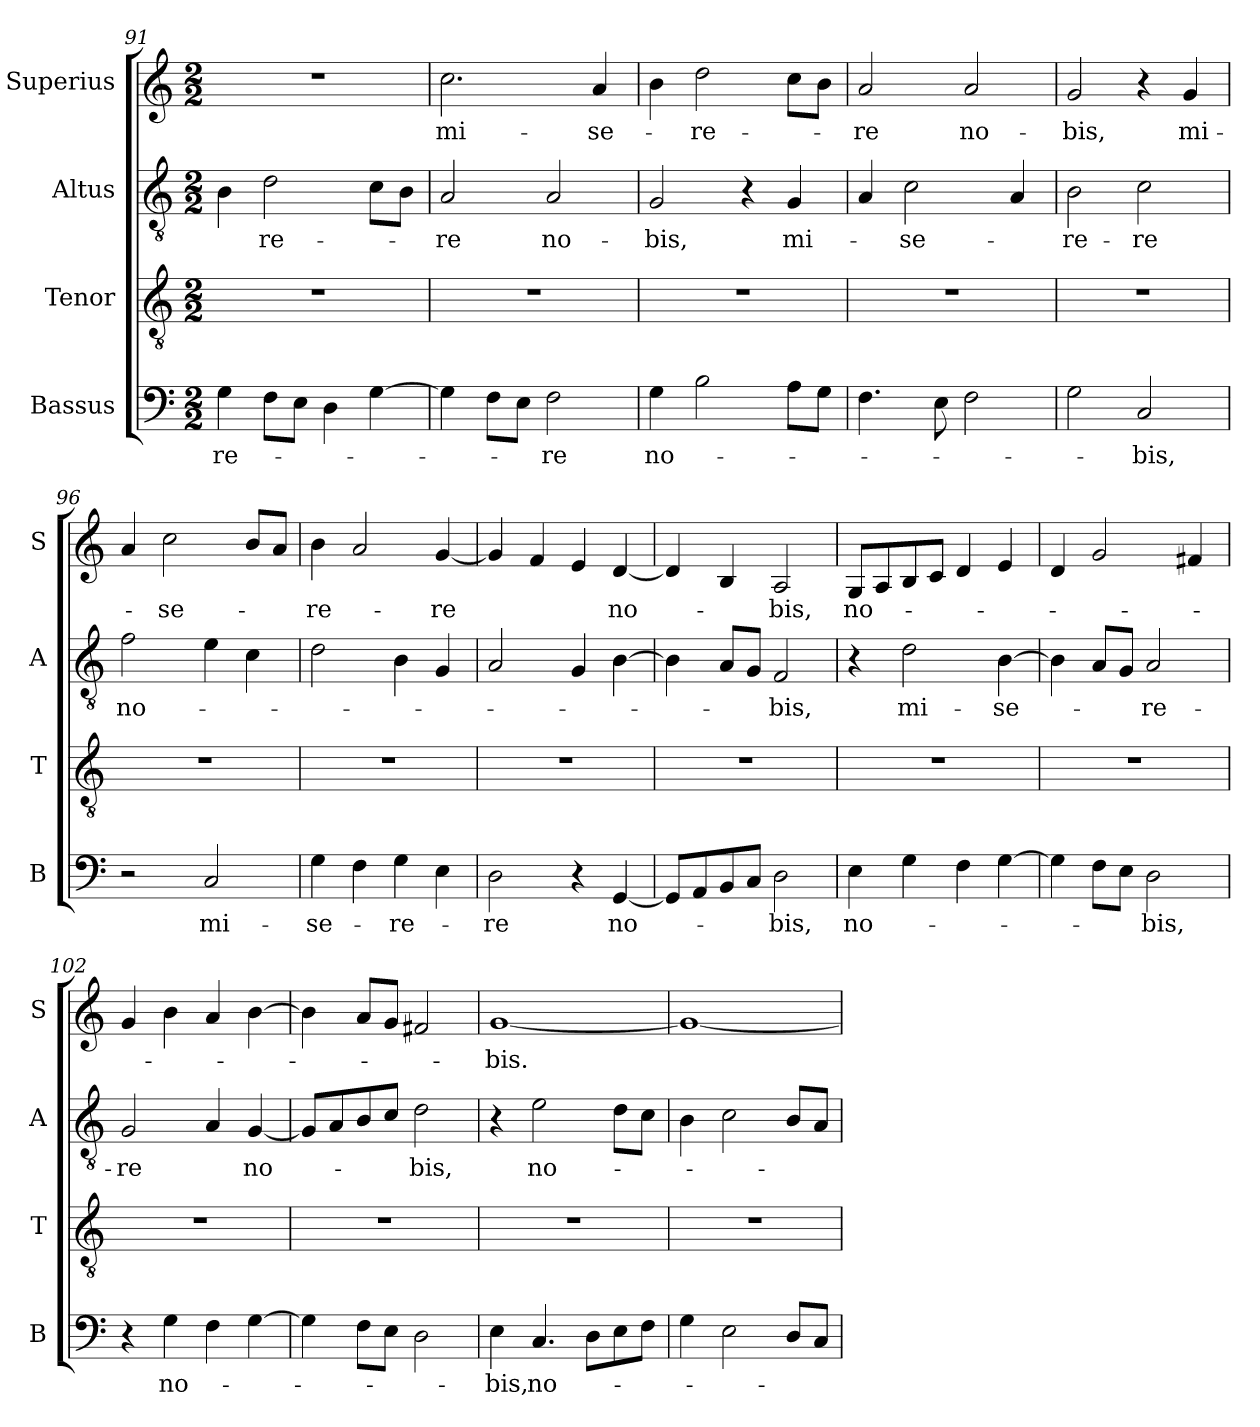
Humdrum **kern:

**kern	**text	**kern	**kern	**text	**kern	**text
*part4	*part4	*part3	*part2	*part2	*part1	*part1
*staff4	*staff4	*staff3	*staff2	*staff2	*staff1	*staff1
*I"Bassus	*	*I"Tenor	*I"Altus	*	*I"Superius	*
*I'B	*	*I'T	*I'A	*	*I'S	*
*clefF4	*	*clefGv2	*clefGv2	*	*clefG2	*
*k[]	*	*k[]	*k[]	*	*k[]	*
*M2/2	*	*M2/2	*M2/2	*	*M2/2	*
=91	=91	=91	=91	=91	=91	=91
!	!LO:LY:i	!	!	!	!	!
4G	-re-	1r	4B	.	1r	.
!	!	!	!	!LO:LY:i	!	!
8FL	.	.	2d	-re-	.	.
8EJ	.	.	.	.	.	.
4D	.	.	.	.	.	.
[4G	.	.	8cL	.	.	.
.	.	.	8BJ	.	.	.
=92	=92	=92	=92	=92	=92	=92
!	!	!	!	!	!	!LO:LY:i
4G]	.	1r	2A	-re	2.cc	mi-
8FL	.	.	.	.	.	.
8EJ	.	.	.	.	.	.
!	!LO:LY:i	!	!	!LO:LY:i	!	!
2F	-re	.	2A	no-	.	.
!	!	!	!	!	!	!LO:LY:i
.	.	.	.	.	4a	-se-
=93	=93	=93	=93	=93	=93	=93
!	!LO:LY:i	!	!	!LO:LY:i	!	!
4G	no-	1r	2G	-bis,	4b	.
!	!	!	!	!	!	!LO:LY:i
2B	.	.	.	.	2dd	-re-
.	.	.	4r	.	.	.
!	!	!	!	!LO:LY:i	!	!
8AL	.	.	4G	mi-	8ccL	.
8GJ	.	.	.	.	8bJ	.
=94	=94	=94	=94	=94	=94	=94
!	!	!	!	!	!	!LO:LY:i
4.F	.	1r	4A	.	2a	-re
!	!	!	!	!LO:LY:i	!	!
.	.	.	2c	-se-	.	.
8E	.	.	.	.	.	.
2F	.	.	.	.	2a	no-
.	.	.	4A	.	.	.
=95	=95	=95	=95	=95	=95	=95
!	!	!	!	!LO:LY:i	!	!LO:LY:i
2G	.	1r	2B	-re-	2g	-bis,
!	!LO:LY:i	!	!	!LO:LY:i	!	!
2C	-bis,	.	2c	-re	4r	.
!	!	!	!	!	!	!LO:LY:i
.	.	.	.	.	4g	mi-
=96	=96	=96	=96	=96	=96	=96
2r	.	1r	2f	no-	4a	.
!	!	!	!	!	!	!LO:LY:i
.	.	.	.	.	2cc	-se-
!	!LO:LY:i	!	!	!	!	!
2C	mi-	.	4e	.	.	.
.	.	.	4c	.	8bL	.
.	.	.	.	.	8aJ	.
=97	=97	=97	=97	=97	=97	=97
!	!LO:LY:i	!	!	!	!	!LO:LY:i
4G	-se-	1r	2d	.	4b	-re-
4F	.	.	.	.	2a	.
!	!LO:LY:i	!	!	!	!	!
4G	-re-	.	4B	.	.	.
!	!	!	!	!	!	!LO:LY:i
4E	.	.	4G	.	[4g	-re
=98	=98	=98	=98	=98	=98	=98
!	!LO:LY:i	!	!	!	!	!
2D	-re	1r	2A	.	4g]	.
.	.	.	.	.	4f	.
4r	.	.	4G	.	4e	.
!	!LO:LY:i	!	!	!	!	!LO:LY:i
[4GG	no-	.	[4B	.	[4d	no-
=99	=99	=99	=99	=99	=99	=99
8GGL]	.	1r	4B]	.	4d]	.
8AA	.	.	.	.	.	.
8BB	.	.	8AL	.	4B	.
8CJ	.	.	8GJ	.	.	.
!	!LO:LY:i	!	!	!LO:LY:i	!	!LO:LY:i
2D	-bis,	.	2F	-bis,	2A	-bis,
=100	=100	=100	=100	=100	=100	=100
!	!LO:LY:i	!	!	!	!	!LO:LY:i
4E	no-	1r	4r	.	8GL	no-
.	.	.	.	.	8A	.
!	!	!	!	!LO:LY:i	!	!
4G	.	.	2d	mi-	8B	.
.	.	.	.	.	8cJ	.
4F	.	.	.	.	4d	.
!	!	!	!	!LO:LY:i	!	!
[4G	.	.	[4B	-se-	4e	.
=101	=101	=101	=101	=101	=101	=101
4G]	.	1r	4B]	.	4d	.
8FL	.	.	8AL	.	2g	.
8EJ	.	.	8GJ	.	.	.
!	!LO:LY:i	!	!	!LO:LY:i	!	!
2D	-bis,	.	2A	-re-	.	.
.	.	.	.	.	4f#X	.
=102	=102	=102	=102	=102	=102	=102
!	!	!	!	!LO:LY:i	!	!
4r	.	1r	2G	-re	4g	.
!	!LO:LY:i	!	!	!	!	!
4G	no-	.	.	.	4b	.
4F	.	.	4A	.	4a	.
!	!	!	!	!LO:LY:i	!	!
[4G	.	.	[4G	no-	[4b	.
=103	=103	=103	=103	=103	=103	=103
4G]	.	1r	8GL]	.	4b]	.
.	.	.	8A	.	.	.
8FL	.	.	8B	.	8aL	.
8EJ	.	.	8cJ	.	8gJ	.
!	!	!	!	!LO:LY:i	!	!
2D	.	.	2d	-bis,	2f#X	.
=104	=104	=104	=104	=104	=104	=104
!	!LO:LY:i	!	!	!	!	!
4E	-bis,	1r	4r	.	[1g	-bis.
!	!LO:LY:i	!	!	!LO:LY:i	!	!
4.C	no-	.	2e	no-	.	.
8DL	.	.	.	.	.	.
8E	.	.	8dL	.	.	.
8FJ	.	.	8cJ	.	.	.
=105	=105	=105	=105	=105	=105	=105
4G	.	1r	4B	.	1g_	.
2E	.	.	2c	.	.	.
8DL	.	.	8BL	.	.	.
8CJ	.	.	8AJ	.	.	.
=	=	=	=	=	=	=
*-	*-	*-	*-	*-	*-	*-
